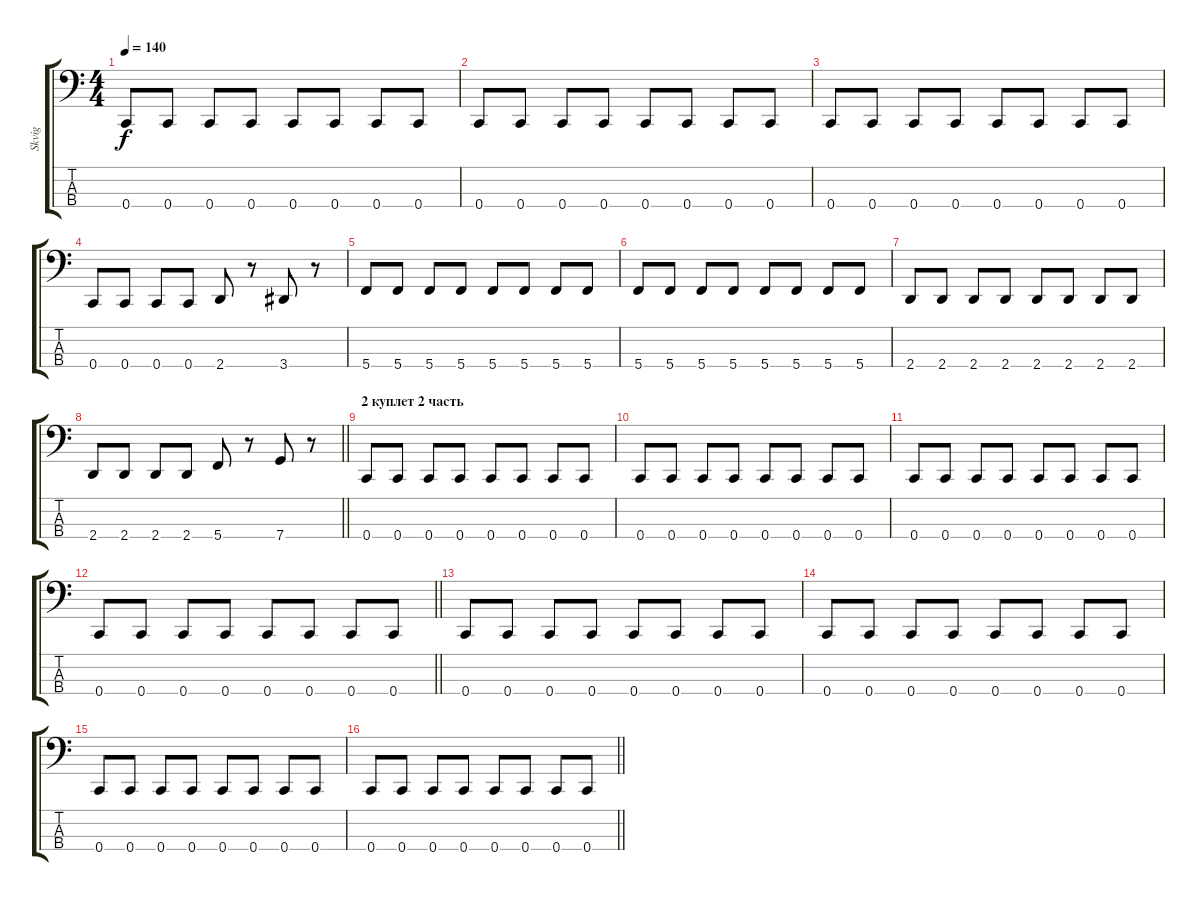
\track ("Skvig" "Skvig") {instrument slapbass1}
\staff {score tabs}
\tuning (Eb2 Bb1 F1 C1) {hide}
\ts (4 4)
\tempo 140
\clef f4
\ks c
0.4.8{dy f} 0.4.8 0.4.8 0.4.8 0.4.8 0.4.8 0.4.8 0.4.8 |
0.4.8 0.4.8 0.4.8 0.4.8 0.4.8 0.4.8 0.4.8 0.4.8 |
0.4.8 0.4.8 0.4.8 0.4.8 0.4.8 0.4.8 0.4.8 0.4.8 |
0.4.8 0.4.8 0.4.8 0.4.8 2.4.8 r.8 3.4.8 r.8 |
5.4.8 5.4.8 5.4.8 5.4.8 5.4.8 5.4.8 5.4.8 5.4.8 |
5.4.8 5.4.8 5.4.8 5.4.8 5.4.8 5.4.8 5.4.8 5.4.8 |
2.4.8 2.4.8 2.4.8 2.4.8 2.4.8 2.4.8 2.4.8 2.4.8 |
\barLineRight lightlight
2.4.8 2.4.8 2.4.8 2.4.8 5.4.8 r.8 7.4.8 r.8 |
\section ("" "2 куплет 2 часть")
0.4.8 0.4.8 0.4.8 0.4.8 0.4.8 0.4.8 0.4.8 0.4.8 |
0.4.8 0.4.8 0.4.8 0.4.8 0.4.8 0.4.8 0.4.8 0.4.8 |
0.4.8 0.4.8 0.4.8 0.4.8 0.4.8 0.4.8 0.4.8 0.4.8 |
\barLineRight lightlight
0.4.8 0.4.8 0.4.8 0.4.8 0.4.8 0.4.8 0.4.8 0.4.8 |
0.4.8 0.4.8 0.4.8 0.4.8 0.4.8 0.4.8 0.4.8 0.4.8 |
0.4.8 0.4.8 0.4.8 0.4.8 0.4.8 0.4.8 0.4.8 0.4.8 |
0.4.8 0.4.8 0.4.8 0.4.8 0.4.8 0.4.8 0.4.8 0.4.8 |
\barLineRight lightlight
0.4.8 0.4.8 0.4.8 0.4.8 0.4.8 0.4.8 0.4.8 0.4.8
